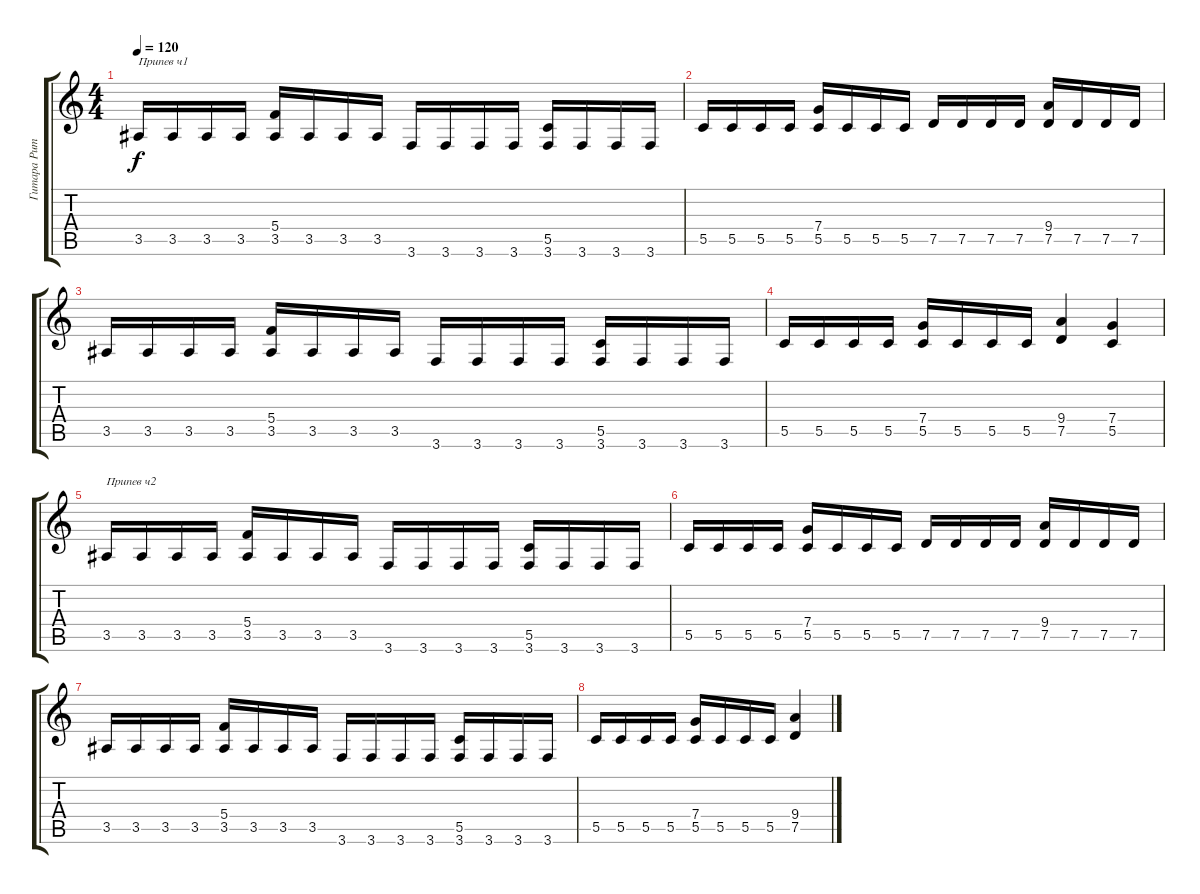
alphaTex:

\track ("Гитара Ритм" "Гитара Рит") {instrument overdrivenguitar}
\staff {score tabs}
\tuning (D4 A3 F3 C3 G2 D2) {hide}
\ts (4 4)
\tempo 120
\clef g2
\ks c
3.5.16{txt "Припев ч1" dy f} 3.5.16 3.5.16 3.5.16 (5.4 3.5).16 3.5.16 3.5.16 3.5.16 3.6.16 3.6.16 3.6.16 3.6.16 (5.5 3.6).16 3.6.16 3.6.16 3.6.16 |
5.5.16 5.5.16 5.5.16 5.5.16 (7.4 5.5).16 5.5.16 5.5.16 5.5.16 7.5.16 7.5.16 7.5.16 7.5.16 (9.4 7.5).16 7.5.16 7.5.16 7.5.16 |
3.5.16 3.5.16 3.5.16 3.5.16 (5.4 3.5).16 3.5.16 3.5.16 3.5.16 3.6.16 3.6.16 3.6.16 3.6.16 (5.5 3.6).16 3.6.16 3.6.16 3.6.16 |
5.5.16 5.5.16 5.5.16 5.5.16 (7.4 5.5).16 5.5.16 5.5.16 5.5.16 (9.4 7.5).4 (7.4 5.5).4 |
3.5.16{txt "Припев ч2"} 3.5.16 3.5.16 3.5.16 (5.4 3.5).16 3.5.16 3.5.16 3.5.16 3.6.16 3.6.16 3.6.16 3.6.16 (5.5 3.6).16 3.6.16 3.6.16 3.6.16 |
5.5.16 5.5.16 5.5.16 5.5.16 (7.4 5.5).16 5.5.16 5.5.16 5.5.16 7.5.16 7.5.16 7.5.16 7.5.16 (9.4 7.5).16 7.5.16 7.5.16 7.5.16 |
3.5.16 3.5.16 3.5.16 3.5.16 (5.4 3.5).16 3.5.16 3.5.16 3.5.16 3.6.16 3.6.16 3.6.16 3.6.16 (5.5 3.6).16 3.6.16 3.6.16 3.6.16 |
5.5.16 5.5.16 5.5.16 5.5.16 (7.4 5.5).16 5.5.16 5.5.16 5.5.16 (9.4 7.5).4
